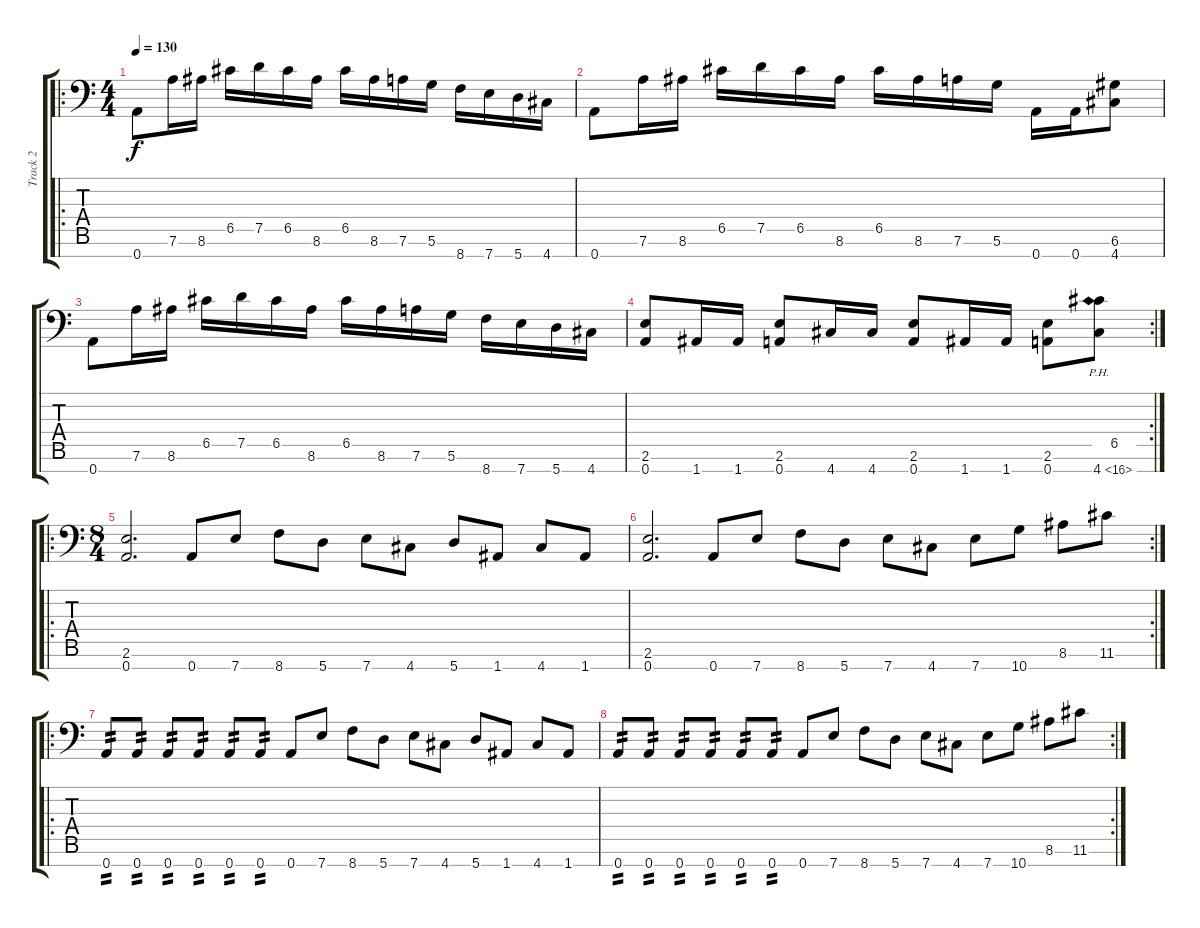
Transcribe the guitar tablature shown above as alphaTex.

\track ("Track 2" "Track 2") {instrument distortionguitar}
\staff {score tabs}
\tuning (D4 A3 F3 C3 G2 D2 A1) {hide}
\ro
\ts (4 4)
\tempo 130
\clef f4
\ks c
0.7.8{dy f} 7.6.16 8.6.16 6.5.16 7.5.16 6.5.16 8.6.16 6.5.16 8.6.16 7.6.16 5.6.16 8.7.16 7.7.16 5.7.16 4.7.16 |
0.7.8 7.6.16 8.6.16 6.5.16 7.5.16 6.5.16 8.6.16 6.5.16 8.6.16 7.6.16 5.6.16 0.7.16 0.7.16 (6.6 4.7).8 |
0.7.8 7.6.16 8.6.16 6.5.16 7.5.16 6.5.16 8.6.16 6.5.16 8.6.16 7.6.16 5.6.16 8.7.16 7.7.16 5.7.16 4.7.16 |
\rc 2
(2.6 0.7).8 1.7.16 1.7.16 (2.6 0.7).8 4.7.16 4.7.16 (2.6 0.7).8 1.7.16 1.7.16 (2.6 0.7).8 (6.5 4.7{ph 12}).8 |
\ro
\ts (8 4)
(2.6 0.7).2{d} 0.7.8 7.7.8 8.7.8 5.7.8 7.7.8 4.7.8 5.7.8 1.7.8 4.7.8 1.7.8 |
\rc 2
(2.6 0.7).2{d} 0.7.8 7.7.8 8.7.8 5.7.8 7.7.8 4.7.8 7.7.8 10.7.8 8.6.8 11.6.8 |
\ro
0.7.8{tp 2} 0.7.8{tp 2} 0.7.8{tp 2} 0.7.8{tp 2} 0.7.8{tp 2} 0.7.8{tp 2} 0.7.8 7.7.8 8.7.8 5.7.8 7.7.8 4.7.8 5.7.8 1.7.8 4.7.8 1.7.8 |
\rc 2
0.7.8{tp 2} 0.7.8{tp 2} 0.7.8{tp 2} 0.7.8{tp 2} 0.7.8{tp 2} 0.7.8{tp 2} 0.7.8 7.7.8 8.7.8 5.7.8 7.7.8 4.7.8 7.7.8 10.7.8 8.6.8 11.6.8
